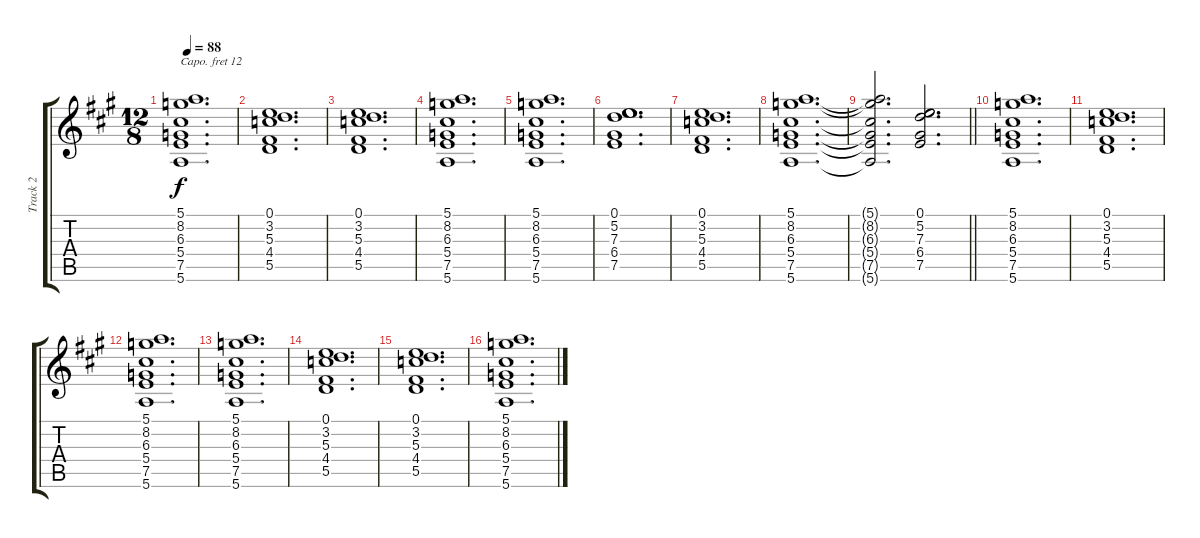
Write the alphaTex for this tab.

\track ("Track 2" "Track 2") {instrument drawbarorgan}
\staff {score tabs}
\capo 12
\tuning (E4 B3 G3 D3 A2 E2) {hide}
\ts (12 8)
\tempo 88
\clef g2
\ks a
(5.1 8.2 6.3 5.4 7.5 5.6).1{d dy f} |
(0.1 3.2 5.3 4.4 5.5).1{d} |
(0.1 3.2 5.3 4.4 5.5).1{d} |
(5.1 8.2 6.3 5.4 7.5 5.6).1{d} |
(5.1 8.2 6.3 5.4 7.5 5.6).1{d} |
(0.1 5.2 7.3 6.4 7.5).1{d} |
(0.1 3.2 5.3 4.4 5.5).1{d} |
(5.1 8.2 6.3 5.4 7.5 5.6).1{d} |
\barLineRight lightlight
(5.1{t} 8.2{t} 6.3{t} 5.4{t} 7.5{t} 5.6{t}).2{d} (0.1 5.2 7.3 6.4 7.5).2{d} |
(5.1 8.2 6.3 5.4 7.5 5.6).1{d} |
(0.1 3.2 5.3 4.4 5.5).1{d} |
(5.1 8.2 6.3 5.4 7.5 5.6).1{d} |
(5.1 8.2 6.3 5.4 7.5 5.6).1{d} |
(0.1 3.2 5.3 4.4 5.5).1{d} |
(0.1 3.2 5.3 4.4 5.5).1{d} |
(5.1 8.2 6.3 5.4 7.5 5.6).1{d}
